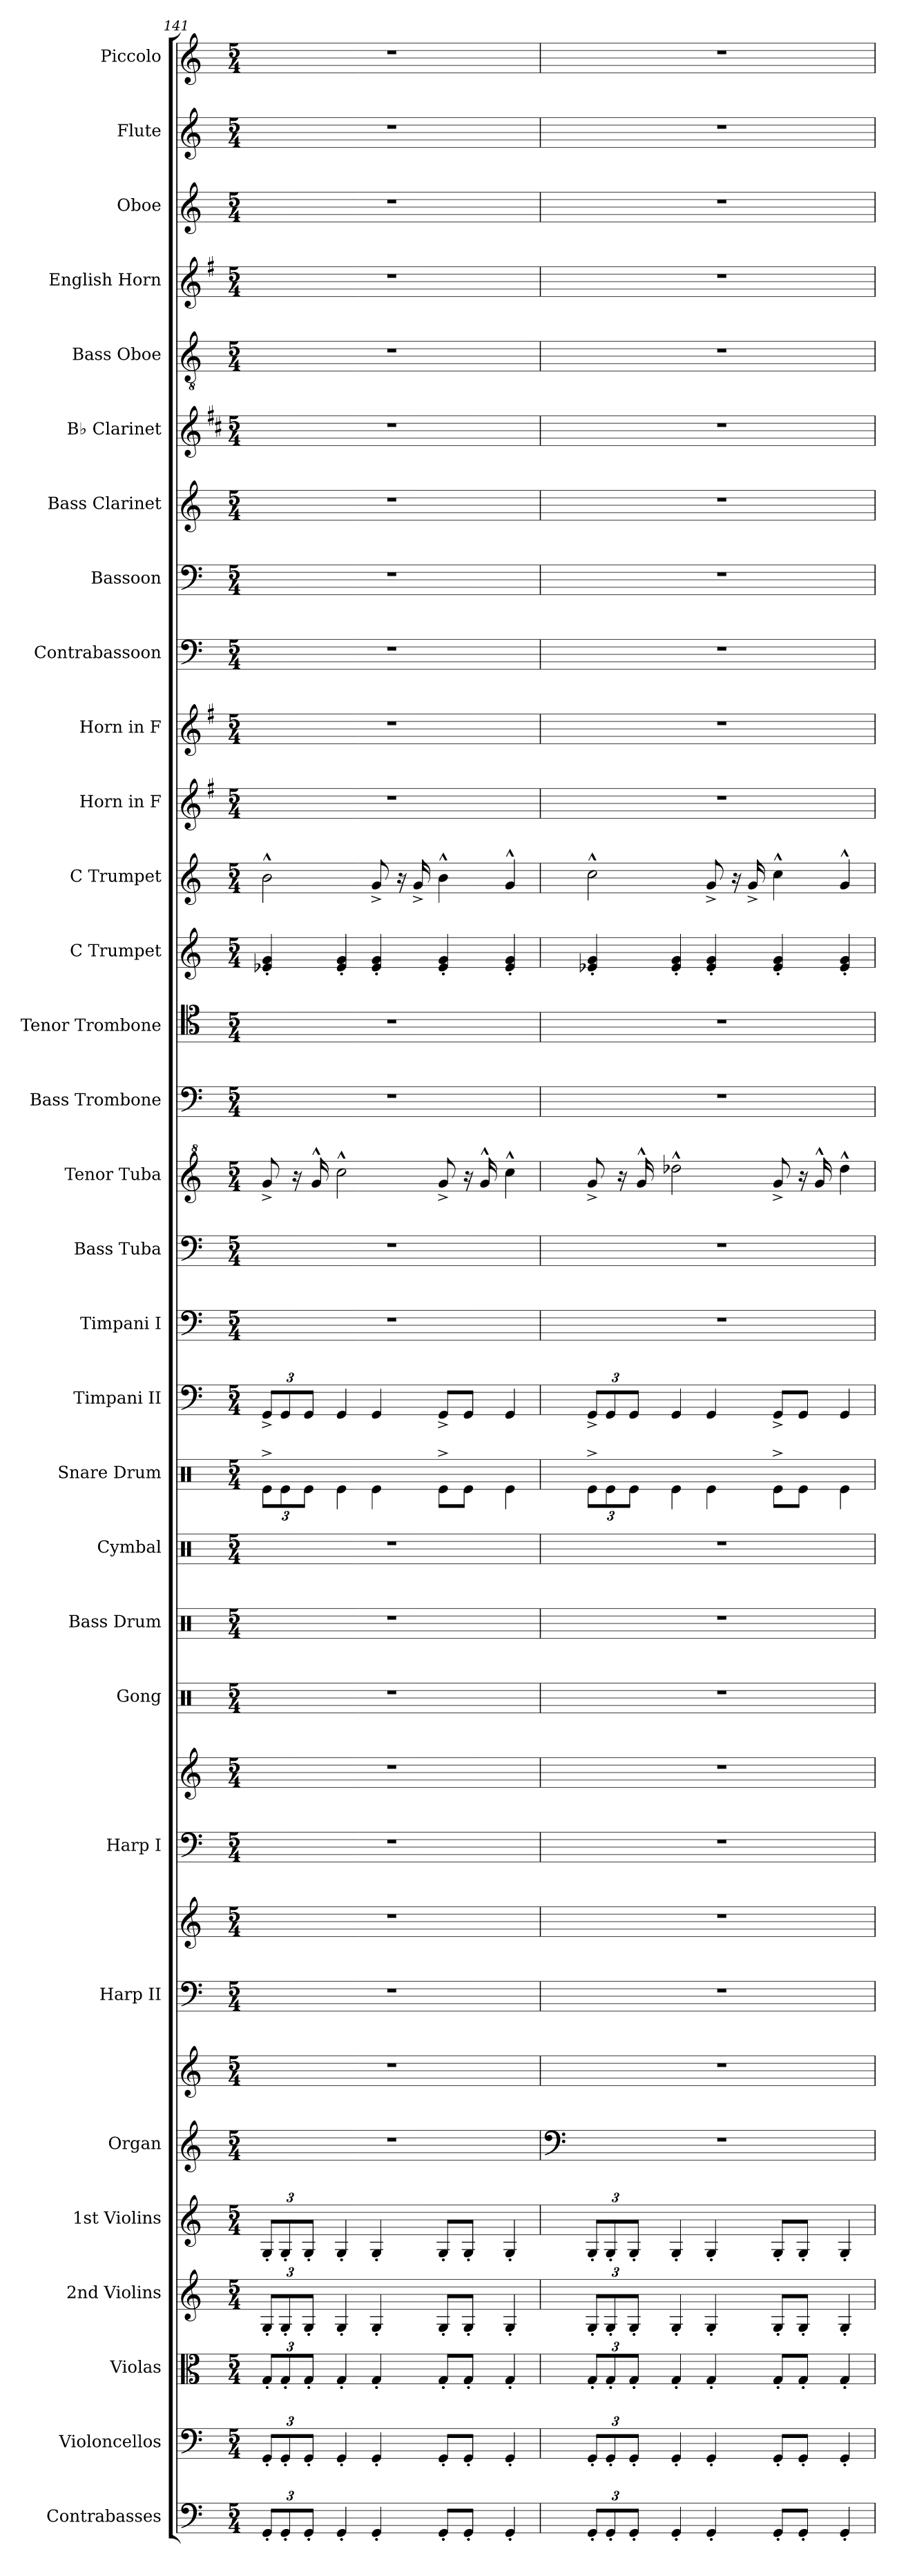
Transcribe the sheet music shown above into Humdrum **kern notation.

**kern	**kern	**kern	**kern	**kern	**kern	**kern	**kern	**kern	**kern	**kern	**kern	**kern	**kern	**kern	**kern	**kern	**kern	**kern	**kern	**kern	**kern	**kern	**kern	**kern	**kern	**kern	**kern	**kern	**kern	**kern	**kern	**kern	**kern
*part31	*part30	*part29	*part28	*part27	*part26	*part26	*part25	*part25	*part24	*part24	*part23	*part22	*part21	*part20	*part19	*part18	*part17	*part16	*part15	*part14	*part13	*part12	*part11	*part10	*part9	*part8	*part7	*part6	*part5	*part4	*part3	*part2	*part1
*staff34	*staff33	*staff32	*staff31	*staff30	*staff29	*staff28	*staff27	*staff26	*staff25	*staff24	*staff23	*staff22	*staff21	*staff20	*staff19	*staff18	*staff17	*staff16	*staff15	*staff14	*staff13	*staff12	*staff11	*staff10	*staff9	*staff8	*staff7	*staff6	*staff5	*staff4	*staff3	*staff2	*staff1
*I"Contrabasses	*I"Violoncellos	*I"Violas	*I"2nd Violins	*I"1st Violins	*I"Organ	*	*I"Harp II	*	*I"Harp I	*	*I"Gong	*I"Bass Drum	*I"Cymbal	*I"Snare Drum	*I"Timpani II	*I"Timpani I	*I"Bass Tuba	*I"Tenor Tuba	*I"Bass Trombone	*I"Tenor Trombone	*I"C Trumpet	*I"C Trumpet	*I"Horn in F	*I"Horn in F	*I"Contrabassoon	*I"Bassoon	*I"Bass Clarinet	*I"B♭ Clarinet	*I"Bass Oboe	*I"English Horn	*I"Oboe	*I"Flute	*I"Piccolo
*I'Cbs.	*I'Vcs.	*I'Vlas.	*I'Vlns.	*I'Vlns.	*I'Org.	*	*I'Hrp.	*	*I'Hrp.	*	*	*I'B. Dr.	*I'Cym.	*I'Sn. Dr.	*I'Timp.	*I'Timp.	*I'Tba.	*	*I'B. Tbn.	*I'T. Tbn.	*I'C Tpt.	*I'C Tpt.	*	*	*I'Cbsn.	*I'Bsn.	*I'B. Cl.	*I'B♭ Cl.	*	*I'E. Hn.	*I'Ob.	*I'Fl.	*I'Picc.
*clefF4	*clefF4	*clefC3	*clefG2	*clefG2	*clefG2	*clefG2	*clefF4	*clefG2	*clefF4	*clefG2	*clefX	*clefX	*clefX	*clefX	*clefF4	*clefF4	*clefF4	*clefG^2	*clefF4	*clefC4	*clefG2	*clefG2	*clefG2	*clefG2	*clefF4	*clefF4	*clefG2	*clefG2	*clefGv2	*clefG2	*clefG2	*clefG2	*clefG2
*ITrd7c12	*	*	*	*	*	*	*	*	*	*	*	*	*	*	*	*	*	*ITrd15c26	*	*	*	*	*ITrd4c7	*ITrd4c7	*ITrd7c12	*	*ITrd8c14	*ITrd1c2	*	*ITrd4c7	*	*	*ITrd-7c-12
*k[]	*k[]	*k[]	*k[]	*k[]	*k[]	*k[]	*k[]	*k[]	*k[]	*k[]	*k[]	*k[]	*k[]	*k[]	*k[]	*k[]	*k[]	*k[]	*k[]	*k[]	*k[]	*k[]	*k[]	*k[]	*k[]	*k[]	*k[]	*k[]	*k[]	*k[]	*k[]	*k[]	*k[]
*M5/4	*M5/4	*M5/4	*M5/4	*M5/4	*M5/4	*M5/4	*M5/4	*M5/4	*M5/4	*M5/4	*M5/4	*M5/4	*M5/4	*M5/4	*M5/4	*M5/4	*M5/4	*M5/4	*M5/4	*M5/4	*M5/4	*M5/4	*M5/4	*M5/4	*M5/4	*M5/4	*M5/4	*M5/4	*M5/4	*M5/4	*M5/4	*M5/4	*M5/4
*Xbrackettup	*Xbrackettup	*Xbrackettup	*Xbrackettup	*Xbrackettup	*	*	*	*	*	*	*	*	*	*Xbrackettup	*Xbrackettup	*	*	*	*	*	*	*	*	*	*	*	*	*	*	*	*	*	*
=141	=141	=141	=141	=141	=141	=141	=141	=141	=141	=141	=141	=141	=141	=141	=141	=141	=141	=141	=141	=141	=141	=141	=141	=141	=141	=141	=141	=141	=141	=141	=141	=141	=141
12GGG'/L	12GG'/L	12G'/L	12G'/L	12G'/L	4%5r	4%5r	4%5r	4%5r	4%5r	4%5r	4%5r	4%5r	4%5r	12Re^\L	12GG^/L	4%5r	4%5r	8G^/	4%5r	4%5r	4e-X/' 4g/'	2b^^\	4%5r	4%5r	4%5r	4%5r	4%5r	4%5r	4%5r	4%5r	4%5r	4%5r	4%5r
12GGG'/	12GG'/	12G'/	12G'/	12G'/	.	.	.	.	.	.	.	.	.	12Re\	12GG/	.	.	.	.	.	.	.	.	.	.	.	.	.	.	.	.	.	.
.	.	.	.	.	.	.	.	.	.	.	.	.	.	.	.	.	.	16r	.	.	.	.	.	.	.	.	.	.	.	.	.	.	.
12GGG'/J	12GG'/J	12G'/J	12G'/J	12G'/J	.	.	.	.	.	.	.	.	.	12Re\J	12GG/J	.	.	.	.	.	.	.	.	.	.	.	.	.	.	.	.	.	.
.	.	.	.	.	.	.	.	.	.	.	.	.	.	.	.	.	.	16G^^/	.	.	.	.	.	.	.	.	.	.	.	.	.	.	.
4GGG'/	4GG'/	4G'/	4G'/	4G'/	.	.	.	.	.	.	.	.	.	4Re\	4GG/	.	.	2c^^\	.	.	4e-/' 4g/'	.	.	.	.	.	.	.	.	.	.	.	.
4GGG'/	4GG'/	4G'/	4G'/	4G'/	.	.	.	.	.	.	.	.	.	4Re\	4GG/	.	.	.	.	.	4e-/' 4g/'	8g^/	.	.	.	.	.	.	.	.	.	.	.
.	.	.	.	.	.	.	.	.	.	.	.	.	.	.	.	.	.	.	.	.	.	16r	.	.	.	.	.	.	.	.	.	.	.
.	.	.	.	.	.	.	.	.	.	.	.	.	.	.	.	.	.	.	.	.	.	16g^/	.	.	.	.	.	.	.	.	.	.	.
8GGG'/L	8GG'/L	8G'/L	8G'/L	8G'/L	.	.	.	.	.	.	.	.	.	8Re^\L	8GG^/L	.	.	8G^/	.	.	4e-/' 4g/'	4b^^\	.	.	.	.	.	.	.	.	.	.	.
8GGG'/J	8GG'/J	8G'/J	8G'/J	8G'/J	.	.	.	.	.	.	.	.	.	8Re\J	8GG/J	.	.	16r	.	.	.	.	.	.	.	.	.	.	.	.	.	.	.
.	.	.	.	.	.	.	.	.	.	.	.	.	.	.	.	.	.	16G^^/	.	.	.	.	.	.	.	.	.	.	.	.	.	.	.
4GGG'/	4GG'/	4G'/	4G'/	4G'/	.	.	.	.	.	.	.	.	.	4Re\	4GG/	.	.	4c^^\	.	.	4e-/' 4g/'	4g^^/	.	.	.	.	.	.	.	.	.	.	.
!!LO:PB:g=z
=142	=142	=142	=142	=142	=142	=142	=142	=142	=142	=142	=142	=142	=142	=142	=142	=142	=142	=142	=142	=142	=142	=142	=142	=142	=142	=142	=142	=142	=142	=142	=142	=142	=142
*	*	*	*	*	*clefF4	*	*	*	*	*	*	*	*	*	*	*	*	*	*	*	*	*	*	*	*	*	*	*	*	*	*	*	*
12GGG'/L	12GG'/L	12G'/L	12G'/L	12G'/L	4%5r	4%5r	4%5r	4%5r	4%5r	4%5r	4%5r	4%5r	4%5r	12Re^\L	12GG^/L	4%5r	4%5r	8G^/	4%5r	4%5r	4e-X/' 4g/'	2cc^^\	4%5r	4%5r	4%5r	4%5r	4%5r	4%5r	4%5r	4%5r	4%5r	4%5r	4%5r
12GGG'/	12GG'/	12G'/	12G'/	12G'/	.	.	.	.	.	.	.	.	.	12Re\	12GG/	.	.	.	.	.	.	.	.	.	.	.	.	.	.	.	.	.	.
.	.	.	.	.	.	.	.	.	.	.	.	.	.	.	.	.	.	16r	.	.	.	.	.	.	.	.	.	.	.	.	.	.	.
12GGG'/J	12GG'/J	12G'/J	12G'/J	12G'/J	.	.	.	.	.	.	.	.	.	12Re\J	12GG/J	.	.	.	.	.	.	.	.	.	.	.	.	.	.	.	.	.	.
.	.	.	.	.	.	.	.	.	.	.	.	.	.	.	.	.	.	16G^^/	.	.	.	.	.	.	.	.	.	.	.	.	.	.	.
4GGG'/	4GG'/	4G'/	4G'/	4G'/	.	.	.	.	.	.	.	.	.	4Re\	4GG/	.	.	2d-X^^\	.	.	4e-/' 4g/'	.	.	.	.	.	.	.	.	.	.	.	.
4GGG'/	4GG'/	4G'/	4G'/	4G'/	.	.	.	.	.	.	.	.	.	4Re\	4GG/	.	.	.	.	.	4e-/' 4g/'	8g^/	.	.	.	.	.	.	.	.	.	.	.
.	.	.	.	.	.	.	.	.	.	.	.	.	.	.	.	.	.	.	.	.	.	16r	.	.	.	.	.	.	.	.	.	.	.
.	.	.	.	.	.	.	.	.	.	.	.	.	.	.	.	.	.	.	.	.	.	16g^/	.	.	.	.	.	.	.	.	.	.	.
8GGG'/L	8GG'/L	8G'/L	8G'/L	8G'/L	.	.	.	.	.	.	.	.	.	8Re^\L	8GG^/L	.	.	8G^/	.	.	4e-/' 4g/'	4cc^^\	.	.	.	.	.	.	.	.	.	.	.
8GGG'/J	8GG'/J	8G'/J	8G'/J	8G'/J	.	.	.	.	.	.	.	.	.	8Re\J	8GG/J	.	.	16r	.	.	.	.	.	.	.	.	.	.	.	.	.	.	.
.	.	.	.	.	.	.	.	.	.	.	.	.	.	.	.	.	.	16G^^/	.	.	.	.	.	.	.	.	.	.	.	.	.	.	.
4GGG'/	4GG'/	4G'/	4G'/	4G'/	.	.	.	.	.	.	.	.	.	4Re\	4GG/	.	.	4d-^^\	.	.	4e-/' 4g/'	4g^^/	.	.	.	.	.	.	.	.	.	.	.
=	=	=	=	=	=	=	=	=	=	=	=	=	=	=	=	=	=	=	=	=	=	=	=	=	=	=	=	=	=	=	=	=	=
*-	*-	*-	*-	*-	*-	*-	*-	*-	*-	*-	*-	*-	*-	*-	*-	*-	*-	*-	*-	*-	*-	*-	*-	*-	*-	*-	*-	*-	*-	*-	*-	*-	*-
